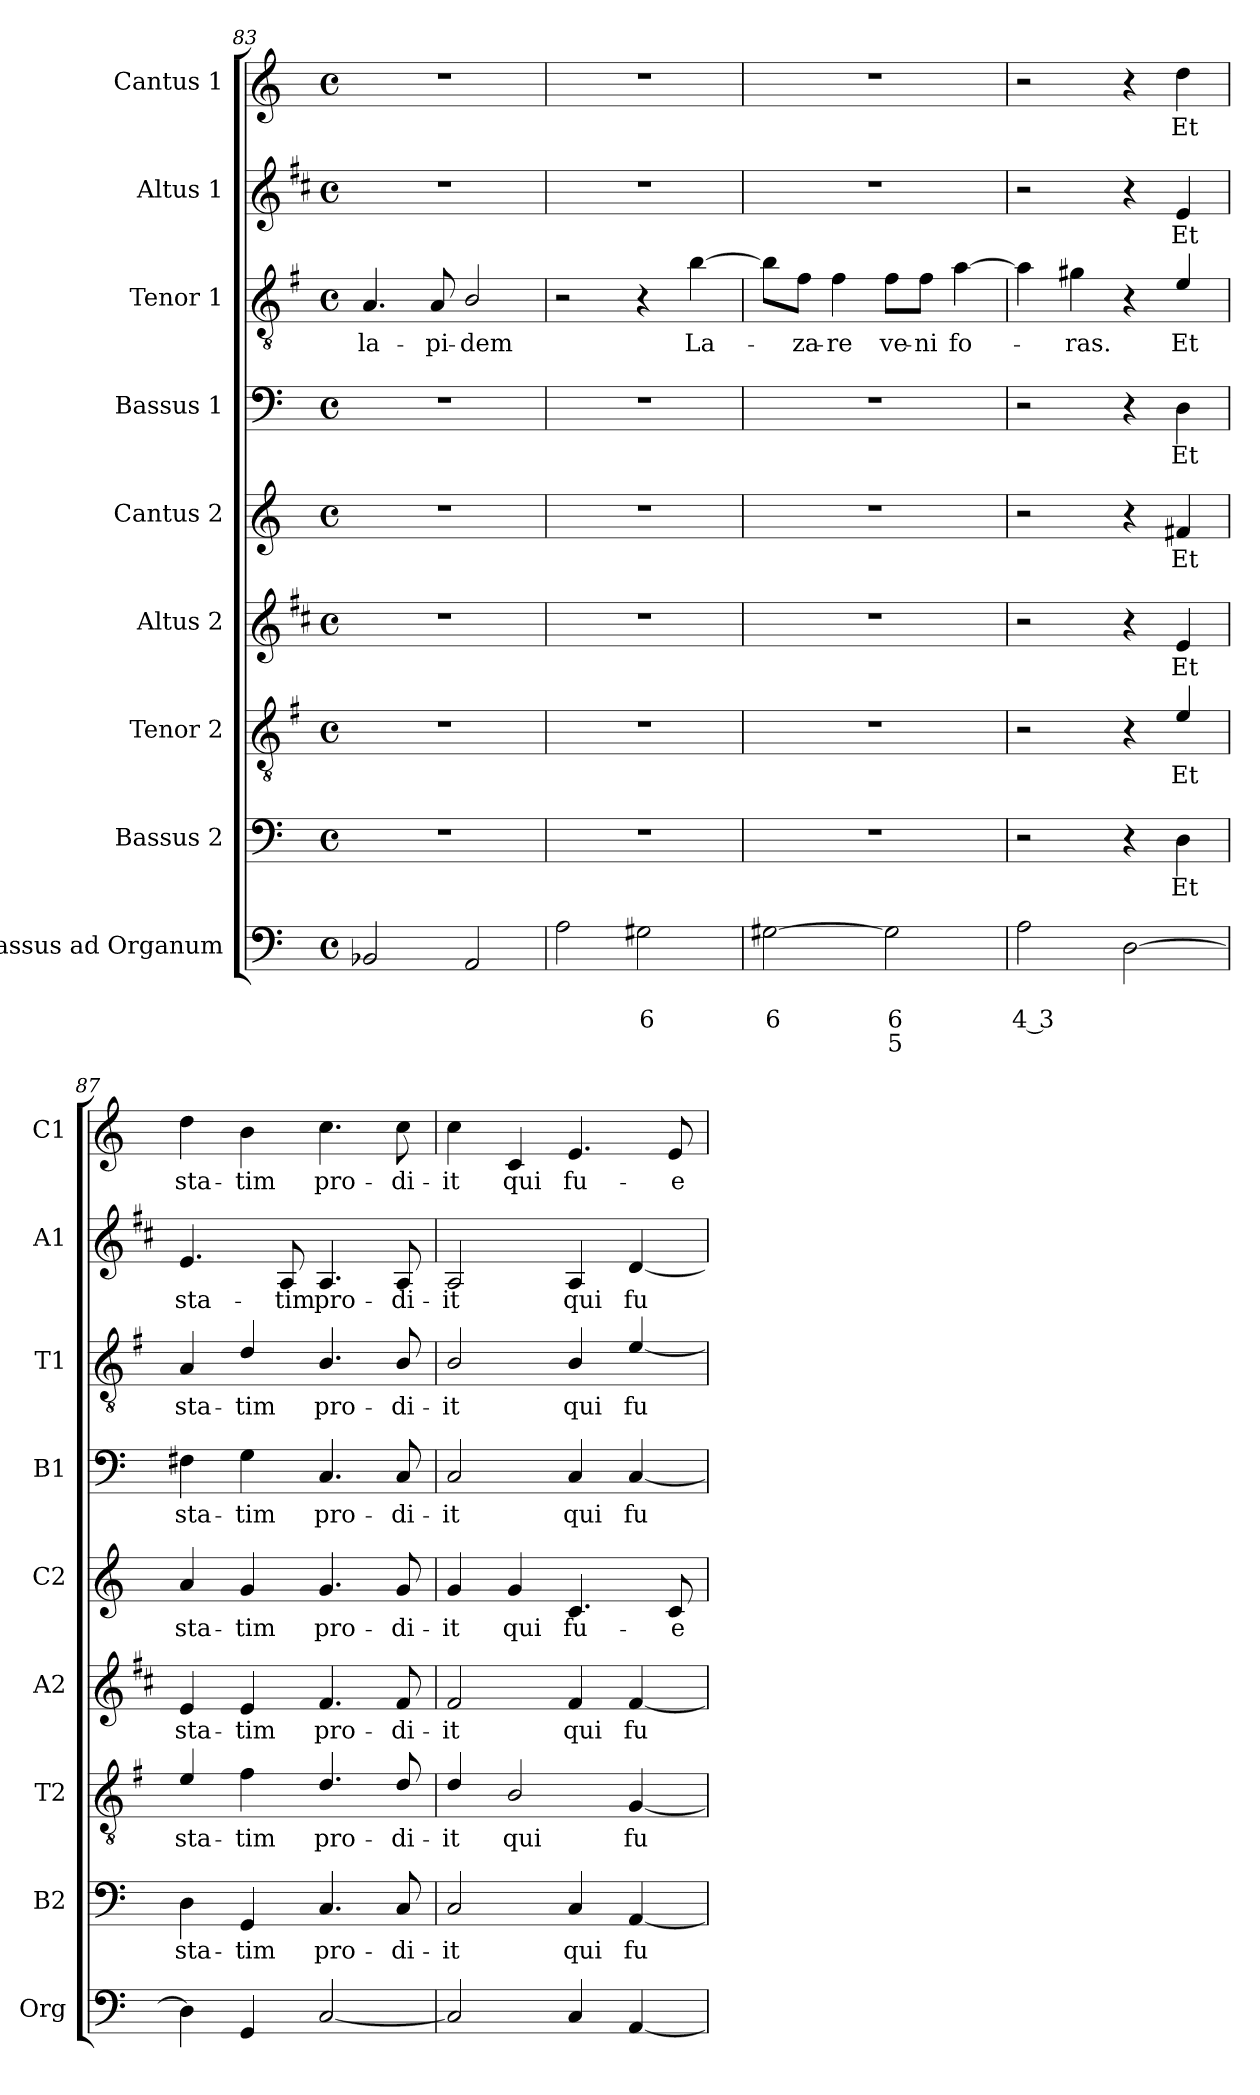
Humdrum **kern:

**kern	**text	**text	**text	**kern	**text	**kern	**text	**kern	**text	**kern	**text	**kern	**text	**kern	**text	**kern	**text	**kern	**text
*part9	*part9	*part9	*part9	*part8	*part8	*part7	*part7	*part6	*part6	*part5	*part5	*part4	*part4	*part3	*part3	*part2	*part2	*part1	*part1
*staff9	*staff9	*staff9	*staff9	*staff8	*staff8	*staff7	*staff7	*staff6	*staff6	*staff5	*staff5	*staff4	*staff4	*staff3	*staff3	*staff2	*staff2	*staff1	*staff1
*I"Bassus ad Organum	*	*	*	*I"Bassus 2	*	*I"Tenor 2	*	*I"Altus 2	*	*I"Cantus 2	*	*I"Bassus 1	*	*I"Tenor 1	*	*I"Altus 1	*	*I"Cantus 1	*
*I'Org	*	*	*	*I'B2	*	*I'T2	*	*I'A2	*	*I'C2	*	*I'B1	*	*I'T1	*	*I'A1	*	*I'C1	*
*clefF4	*	*	*	*clefF4	*	*clefGv2	*	*clefG2	*	*clefG2	*	*clefF4	*	*clefGv2	*	*clefG2	*	*clefG2	*
*	*	*	*	*	*	*ITrd4c7	*	*ITrd1c2	*	*	*	*	*	*ITrd4c7	*	*ITrd1c2	*	*	*
*k[]	*	*	*	*k[]	*	*k[]	*	*k[]	*	*k[]	*	*k[]	*	*k[]	*	*k[]	*	*k[]	*
*C:	*	*	*	*C:	*	*C:	*	*C:	*	*C:	*	*C:	*	*C:	*	*C:	*	*C:	*
*M4/4	*	*	*	*M4/4	*	*M4/4	*	*M4/4	*	*M4/4	*	*M4/4	*	*M4/4	*	*M4/4	*	*M4/4	*
*met(c)	*	*	*	*met(c)	*	*met(c)	*	*met(c)	*	*met(c)	*	*met(c)	*	*met(c)	*	*met(c)	*	*met(c)	*
=83	=83	=83	=83	=83	=83	=83	=83	=83	=83	=83	=83	=83	=83	=83	=83	=83	=83	=83	=83
!	!	!	!	!	!	!	!	!	!	!	!	!	!	!	!LO:LY:b	!	!	!	!
2BB-X/	.	.	.	1r	.	1r	.	1r	.	1r	.	1r	.	4.D/	la-	1r	.	1r	.
!	!	!	!	!	!	!	!	!	!	!	!	!	!	!	!LO:LY:b	!	!	!	!
.	.	.	.	.	.	.	.	.	.	.	.	.	.	8D/	-pi-	.	.	.	.
!	!	!	!	!	!	!	!	!	!	!	!	!	!	!	!LO:LY:b	!	!	!	!
2AA/	.	.	.	.	.	.	.	.	.	.	.	.	.	2E/	-dem	.	.	.	.
!!LO:LB:g=z
=84	=84	=84	=84	=84	=84	=84	=84	=84	=84	=84	=84	=84	=84	=84	=84	=84	=84	=84	=84
2A\	.	.	.	1r	.	1r	.	1r	.	1r	.	1r	.	2r	.	1r	.	1r	.
!	!	!LO:LY:b	!	!	!	!	!	!	!	!	!	!	!	!	!	!	!	!	!
2G#X\	.	6	.	.	.	.	.	.	.	.	.	.	.	4r	.	.	.	.	.
!	!	!	!	!	!	!	!	!	!	!	!	!	!	!	!LO:LY:b	!	!	!	!
.	.	.	.	.	.	.	.	.	.	.	.	.	.	[4e\	La-	.	.	.	.
=85	=85	=85	=85	=85	=85	=85	=85	=85	=85	=85	=85	=85	=85	=85	=85	=85	=85	=85	=85
!	!	!LO:LY:b	!	!	!	!	!	!	!	!	!	!	!	!	!	!	!	!	!
[2G#X\	.	6	.	1r	.	1r	.	1r	.	1r	.	1r	.	8e\L]	.	1r	.	1r	.
!	!	!	!	!	!	!	!	!	!	!	!	!	!	!	!LO:LY:b	!	!	!	!
.	.	.	.	.	.	.	.	.	.	.	.	.	.	8B\J	-za-	.	.	.	.
!	!	!	!	!	!	!	!	!	!	!	!	!	!	!	!LO:LY:b	!	!	!	!
.	.	.	.	.	.	.	.	.	.	.	.	.	.	4B\	-re	.	.	.	.
!	!	!LO:LY:b	!LO:LY:b	!	!	!	!	!	!	!	!	!	!	!	!LO:LY:b	!	!	!	!
2G#\]	.	6	5	.	.	.	.	.	.	.	.	.	.	8B\L	ve-	.	.	.	.
!	!	!	!	!	!	!	!	!	!	!	!	!	!	!	!LO:LY:b	!	!	!	!
.	.	.	.	.	.	.	.	.	.	.	.	.	.	8B\J	-ni	.	.	.	.
!	!	!	!	!	!	!	!	!	!	!	!	!	!	!	!LO:LY:b	!	!	!	!
.	.	.	.	.	.	.	.	.	.	.	.	.	.	[4d\	fo-	.	.	.	.
=86	=86	=86	=86	=86	=86	=86	=86	=86	=86	=86	=86	=86	=86	=86	=86	=86	=86	=86	=86
!	!	!LO:LY:b	!	!	!	!	!	!	!	!	!	!	!	!	!	!	!	!	!
2A\	.	4 3	.	2r	.	2r	.	2r	.	2r	.	2r	.	4d\]	.	2r	.	2r	.
!	!	!	!	!	!	!	!	!	!	!	!	!	!	!	!LO:LY:b	!	!	!	!
.	.	.	.	.	.	.	.	.	.	.	.	.	.	4c#X\	-ras.	.	.	.	.
[2D\	.	.	.	4r	.	4r	.	4r	.	4r	.	4r	.	4r	.	4r	.	4r	.
!	!	!	!	!	!LO:LY:b	!	!LO:LY:b	!	!LO:LY:b	!	!LO:LY:b	!	!LO:LY:b	!	!LO:LY:b	!	!LO:LY:b	!	!LO:LY:b
.	.	.	.	4D\	Et	4A/	Et	4d/	Et	4f#X/	Et	4D\	Et	4A/	Et	4d/	Et	4dd\	Et
=87	=87	=87	=87	=87	=87	=87	=87	=87	=87	=87	=87	=87	=87	=87	=87	=87	=87	=87	=87
!	!	!	!	!	!LO:LY:b	!	!LO:LY:b	!	!LO:LY:b	!	!LO:LY:b	!	!LO:LY:b	!	!LO:LY:b	!	!LO:LY:b	!	!LO:LY:b
4D\]	.	.	.	4D\	sta-	4A/	sta-	4d/	sta-	4a/	sta-	4F#X\	sta-	4D/	sta-	4.d/	sta-	4dd\	sta-
!	!	!	!	!	!LO:LY:b	!	!LO:LY:b	!	!LO:LY:b	!	!LO:LY:b	!	!LO:LY:b	!	!LO:LY:b	!	!	!	!LO:LY:b
4GG/	.	.	.	4GG/	-tim	4B\	-tim	4d/	-tim	4g/	-tim	4G\	-tim	4G/	-tim	.	.	4b\	-tim
!	!	!	!	!	!	!	!	!	!	!	!	!	!	!	!	!	!LO:LY:b	!	!
.	.	.	.	.	.	.	.	.	.	.	.	.	.	.	.	8G/	-tim	.	.
!	!	!	!	!	!LO:LY:b	!	!LO:LY:b	!	!LO:LY:b	!	!LO:LY:b	!	!LO:LY:b	!	!LO:LY:b	!	!LO:LY:b	!	!LO:LY:b
[2C/	.	.	.	4.C/	pro-	4.G/	pro-	4.e/	pro-	4.g/	pro-	4.C/	pro-	4.E/	pro-	4.G/	pro-	4.cc\	pro-
!	!	!	!	!	!LO:LY:b	!	!LO:LY:b	!	!LO:LY:b	!	!LO:LY:b	!	!LO:LY:b	!	!LO:LY:b	!	!LO:LY:b	!	!LO:LY:b
.	.	.	.	8C/	-di-	8G/	-di-	8e/	-di-	8g/	-di-	8C/	-di-	8E/	-di-	8G/	-di-	8cc\	-di-
=88	=88	=88	=88	=88	=88	=88	=88	=88	=88	=88	=88	=88	=88	=88	=88	=88	=88	=88	=88
!	!	!	!	!	!LO:LY:b	!	!LO:LY:b	!	!LO:LY:b	!	!LO:LY:b	!	!LO:LY:b	!	!LO:LY:b	!	!LO:LY:b	!	!LO:LY:b
2C/]	.	.	.	2C/	-it	4G/	-it	2e/	-it	4g/	-it	2C/	-it	2E/	-it	2G/	-it	4cc\	-it
!	!	!	!	!	!	!	!LO:LY:b	!	!	!	!LO:LY:b	!	!	!	!	!	!	!	!LO:LY:b
.	.	.	.	.	.	2E/	qui	.	.	4g/	qui	.	.	.	.	.	.	4c/	qui
!	!	!	!	!	!LO:LY:b	!	!	!	!LO:LY:b	!	!LO:LY:b	!	!LO:LY:b	!	!LO:LY:b	!	!LO:LY:b	!	!LO:LY:b
4C/	.	.	.	4C/	qui	.	.	4e/	qui	4.c/	fu-	4C/	qui	4E/	qui	4G/	qui	4.e/	fu-
!	!	!	!	!	!LO:LY:b	!	!LO:LY:b	!	!LO:LY:b	!	!	!	!LO:LY:b	!	!LO:LY:b	!	!LO:LY:b	!	!
[4AA/	.	.	.	[4AA/	fu-	[4C/	fu-	[4e/	fu-	.	.	[4C/	fu-	[4A/	fu-	[4c/	fu-	.	.
!	!	!	!	!	!	!	!	!	!	!	!LO:LY:b	!	!	!	!	!	!	!	!LO:LY:b
.	.	.	.	.	.	.	.	.	.	8c/	-e-	.	.	.	.	.	.	8e/	-e-
=	=	=	=	=	=	=	=	=	=	=	=	=	=	=	=	=	=	=	=
*-	*-	*-	*-	*-	*-	*-	*-	*-	*-	*-	*-	*-	*-	*-	*-	*-	*-	*-	*-
